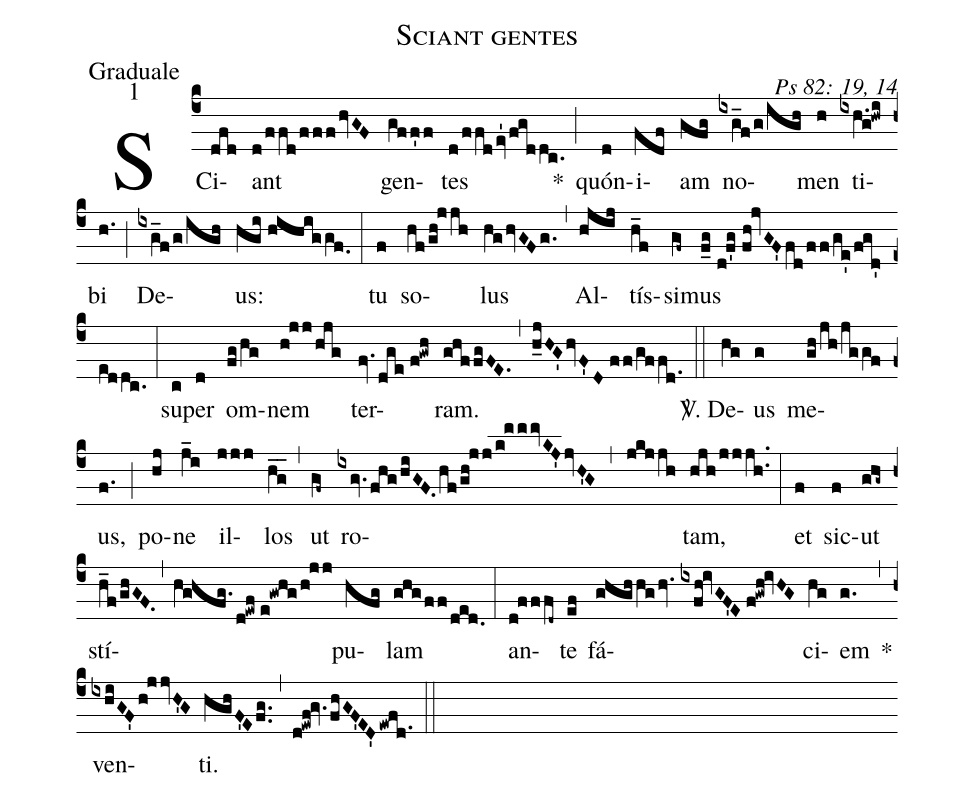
name: Sciant gentes;
office-part: Graduale;
mode: 1;
commentary: Ps 82: 19, 14;
%%
(c4) SCi(dfd)ant(d/ffd/fffhvGF) gen(gff'f)tes(d/ffdev'1fgddc.) *(;) quón(d)i(fdf)am(gfg) no(ixg_f/g/igh)men(h) ti(ixh.g!hwi)bi(h.) (;) De(ixg_f/g/igh)us:(hgi//hihiggf.0) (:)
tu(f) so(hf/gh!jjh)lus(hghvGFg.) (,) Al(hjij)tís(h_f)si(gf~)mus(f_g//d!f'g//fh!jvGF'fd/ff/ge'/fgd'/eddc.) (:)
su(c)per(d) om(fg/hg)nem(h!jj/hjg) ter(fv.dge//f!gwh)ram.(ghffgFE.) (,) (h_jHG'hvF'D//ff/gffd.) (::)
<sp>V/</sp>. De(hg)us(g) me(gh/jh/jggf)us,(f.) (;) po(hj)ne(j_i) il(jjj)los(hg__) (,) ut(gf~) ro(ixgv.fhg/hiGF.hf/gh!jj/k!mmmvKJ'jvH'G,jkjjh)tam,(hjh/jjjh..) (:)
et(f) sic(f)ut(ghg~) stí(h_f/ghGF.,hV!ghfg./d!ewf//e!gwhg/h!jj)pu(hfg)lam(ghg/ff/ded.) (:)
an(d!fffd~)te(ef) fá(ghghhghv.//ixfh!ivGF'E//f!gwh!ivHG)ci(hg)em(g.) *(,) ven(ixhiGF'h!jjvH'G)ti.(hghF'Efg..) (,) (d!ewf!gv.fhGF'ED'ewfd.1) (::)
